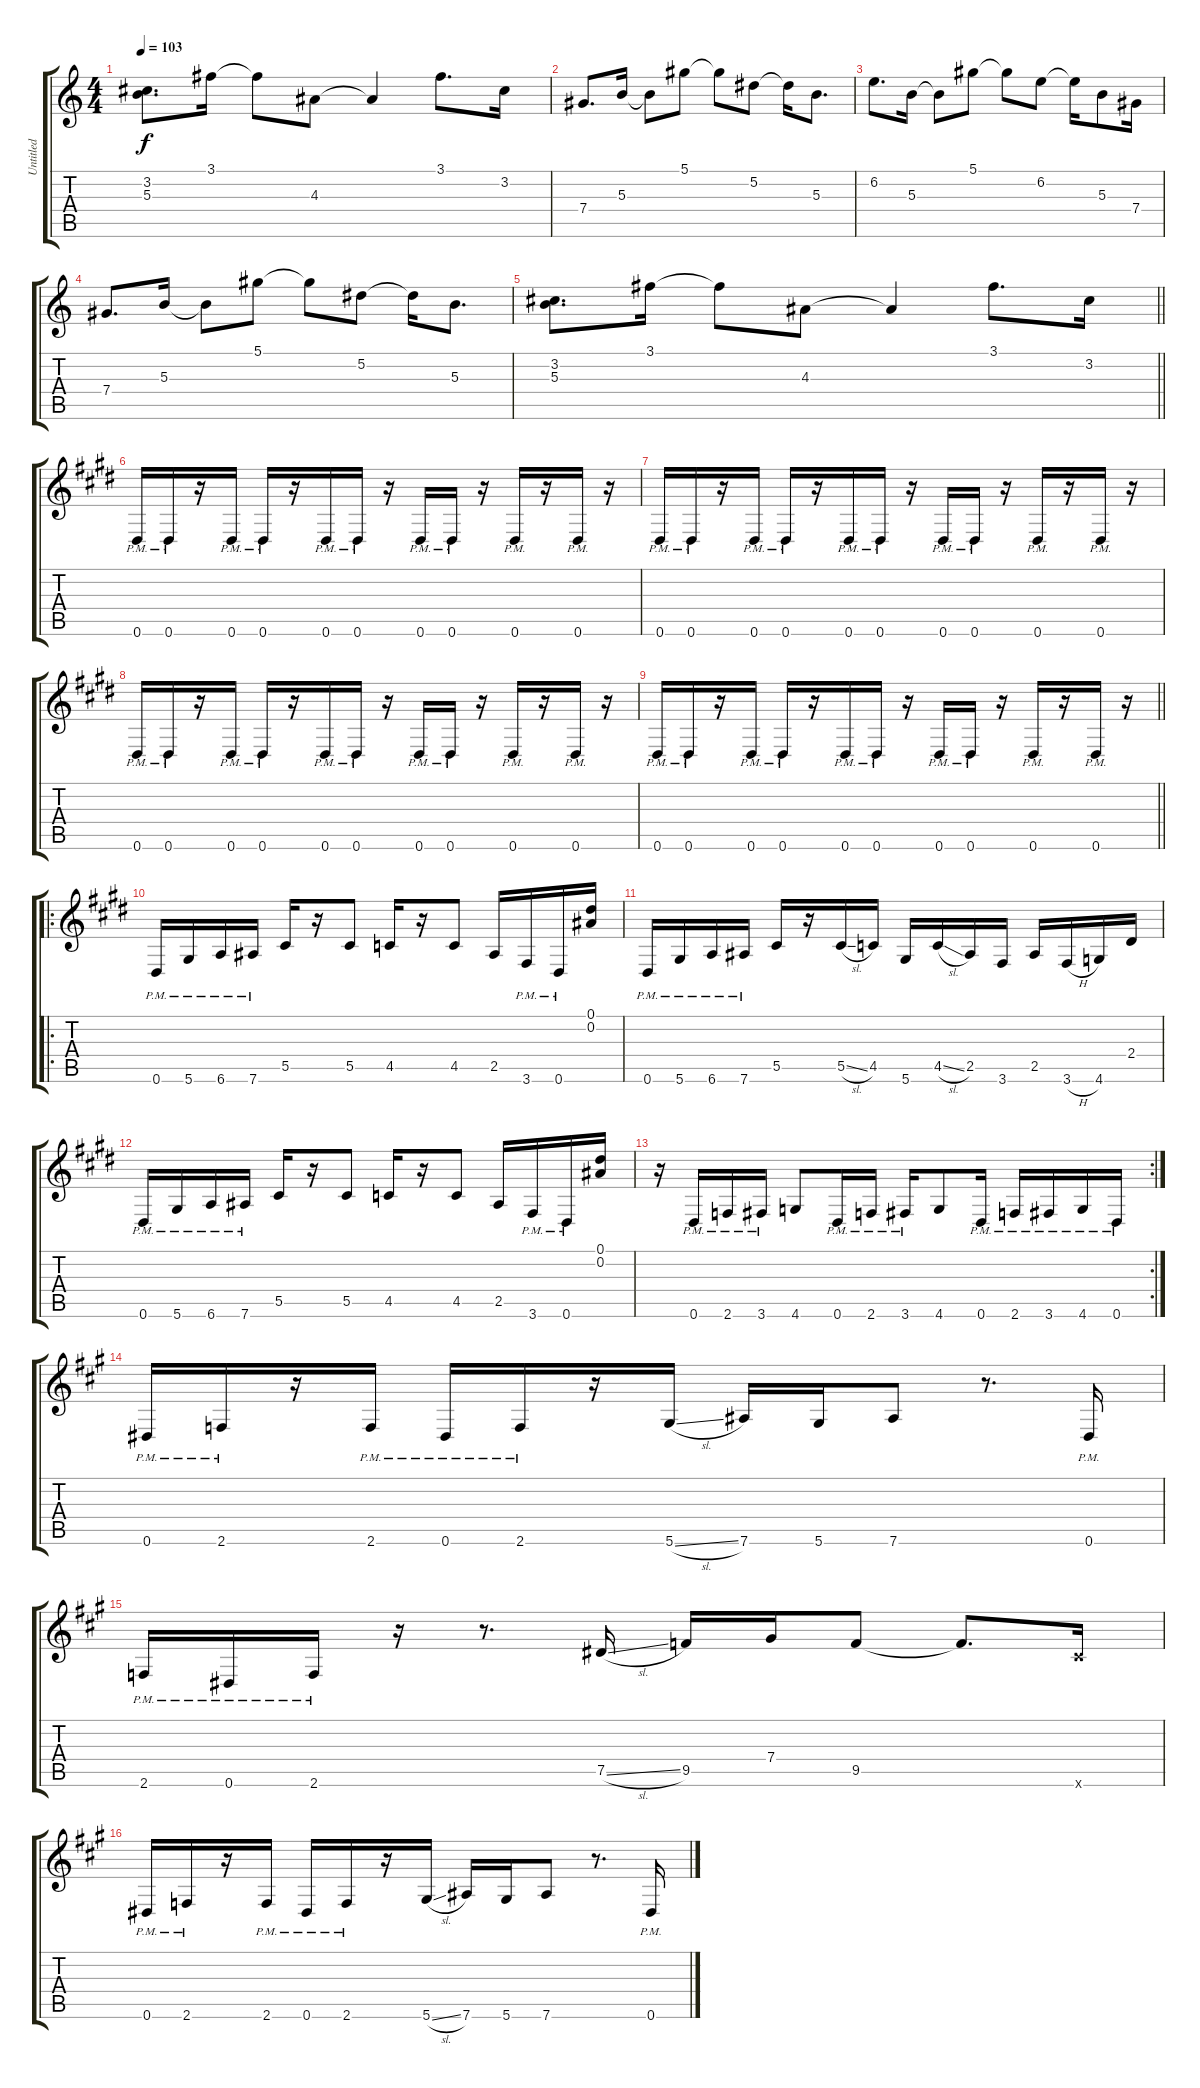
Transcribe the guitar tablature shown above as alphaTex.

\track ("Untitled" "Untitled") {instrument distortionguitar}
\staff {score tabs}
\tuning (Eb4 Bb3 Gb3 Db3 Ab2 Eb2) {hide}
\ts (4 4)
\tempo 103
\clef g2
\ks c
(3.2 5.3).8{d dy f} 3.1.16 3.1{t}.8 4.3.8 4.3{t}.4 3.1.8{d} 3.2.16 |
7.4.8{d} 5.3.16 5.3{t}.8 5.1.8 5.1{t}.8 5.2.8 5.2{t}.16 5.3.8{d} |
6.2.8{d} 5.3.16 5.3{t}.8 5.1.8 5.1{t}.8 6.2.8 6.2{t}.16 5.3.8 7.4.16 |
7.4.8{d} 5.3.16 5.3{t}.8 5.1.8 5.1{t}.8 5.2.8 5.2{t}.16 5.3.8{d} |
\barLineRight lightlight
(3.2 5.3).8{d} 3.1.16 3.1{t}.8 4.3.8 4.3{t}.4 3.1.8{d} 3.2.16 |
\section ("" " ")
\ks e
0.6{pm}.16 0.6{pm}.16 r.16 0.6{pm}.16 0.6{pm}.16 r.16 0.6{pm}.16 0.6{pm}.16 r.16 0.6{pm}.16 0.6{pm}.16 r.16 0.6{pm}.16 r.16 0.6{pm}.16 r.16 |
\ks c#minor
0.6{pm}.16 0.6{pm}.16 r.16 0.6{pm}.16 0.6{pm}.16 r.16 0.6{pm}.16 0.6{pm}.16 r.16 0.6{pm}.16 0.6{pm}.16 r.16 0.6{pm}.16 r.16 0.6{pm}.16 r.16 |
0.6{pm}.16 0.6{pm}.16 r.16 0.6{pm}.16 0.6{pm}.16 r.16 0.6{pm}.16 0.6{pm}.16 r.16 0.6{pm}.16 0.6{pm}.16 r.16 0.6{pm}.16 r.16 0.6{pm}.16 r.16 |
\barLineRight lightlight
0.6{pm}.16 0.6{pm}.16 r.16 0.6{pm}.16 0.6{pm}.16 r.16 0.6{pm}.16 0.6{pm}.16 r.16 0.6{pm}.16 0.6{pm}.16 r.16 0.6{pm}.16 r.16 0.6{pm}.16 r.16 |
\ro
\section ("" " ")
0.6{pm}.16 5.6{pm}.16 6.6{pm}.16 7.6{pm}.16 5.5.16 r.16 5.5.8 4.5.16 r.16 4.5.8 2.5.16 3.6{pm}.16 0.6{pm}.16 (0.1 0.2).16 |
0.6{pm}.16 5.6{pm}.16 6.6{pm}.16 7.6{pm}.16 5.5.16 r.16 5.5{sl}.16 4.5.16 5.6.16 4.5{sl}.16 2.5.16 3.6.16 2.5.16 3.6{h}.16 4.6.16 2.4.16 |
0.6{pm}.16 5.6{pm}.16 6.6{pm}.16 7.6{pm}.16 5.5.16 r.16 5.5.8 4.5.16 r.16 4.5.8 2.5.16 3.6{pm}.16 0.6{pm}.16 (0.1 0.2).16 |
\rc 2
r.16 0.6{pm}.16 2.6{pm}.16 3.6{pm}.16 4.6.8 0.6{pm}.16 2.6{pm}.16 3.6{pm}.16 4.6.8 0.6{pm}.16 2.6{pm}.16 3.6{pm}.16 4.6{pm}.16 0.6{pm}.16 |
\ks a
0.6{pm}.16 2.6{pm}.16 r.16 2.6{pm}.16 0.6{pm}.16 2.6{pm}.16 r.16 5.6{sl}.16 7.6.16 5.6.16 7.6.8 r.8{d} 0.6{pm}.16 |
2.6{pm}.16 0.6{pm}.16 2.6{pm}.16 r.16 r.8{d} 7.5{sl}.16 9.5.16 7.4.16 9.5.8 9.5{t}.8{d} 10.6{x}.16 |
0.6{pm}.16 2.6{pm}.16 r.16 2.6{pm}.16 0.6{pm}.16 2.6{pm}.16 r.16 5.6{sl}.16 7.6.16 5.6.16 7.6.8 r.8{d} 0.6{pm}.16
